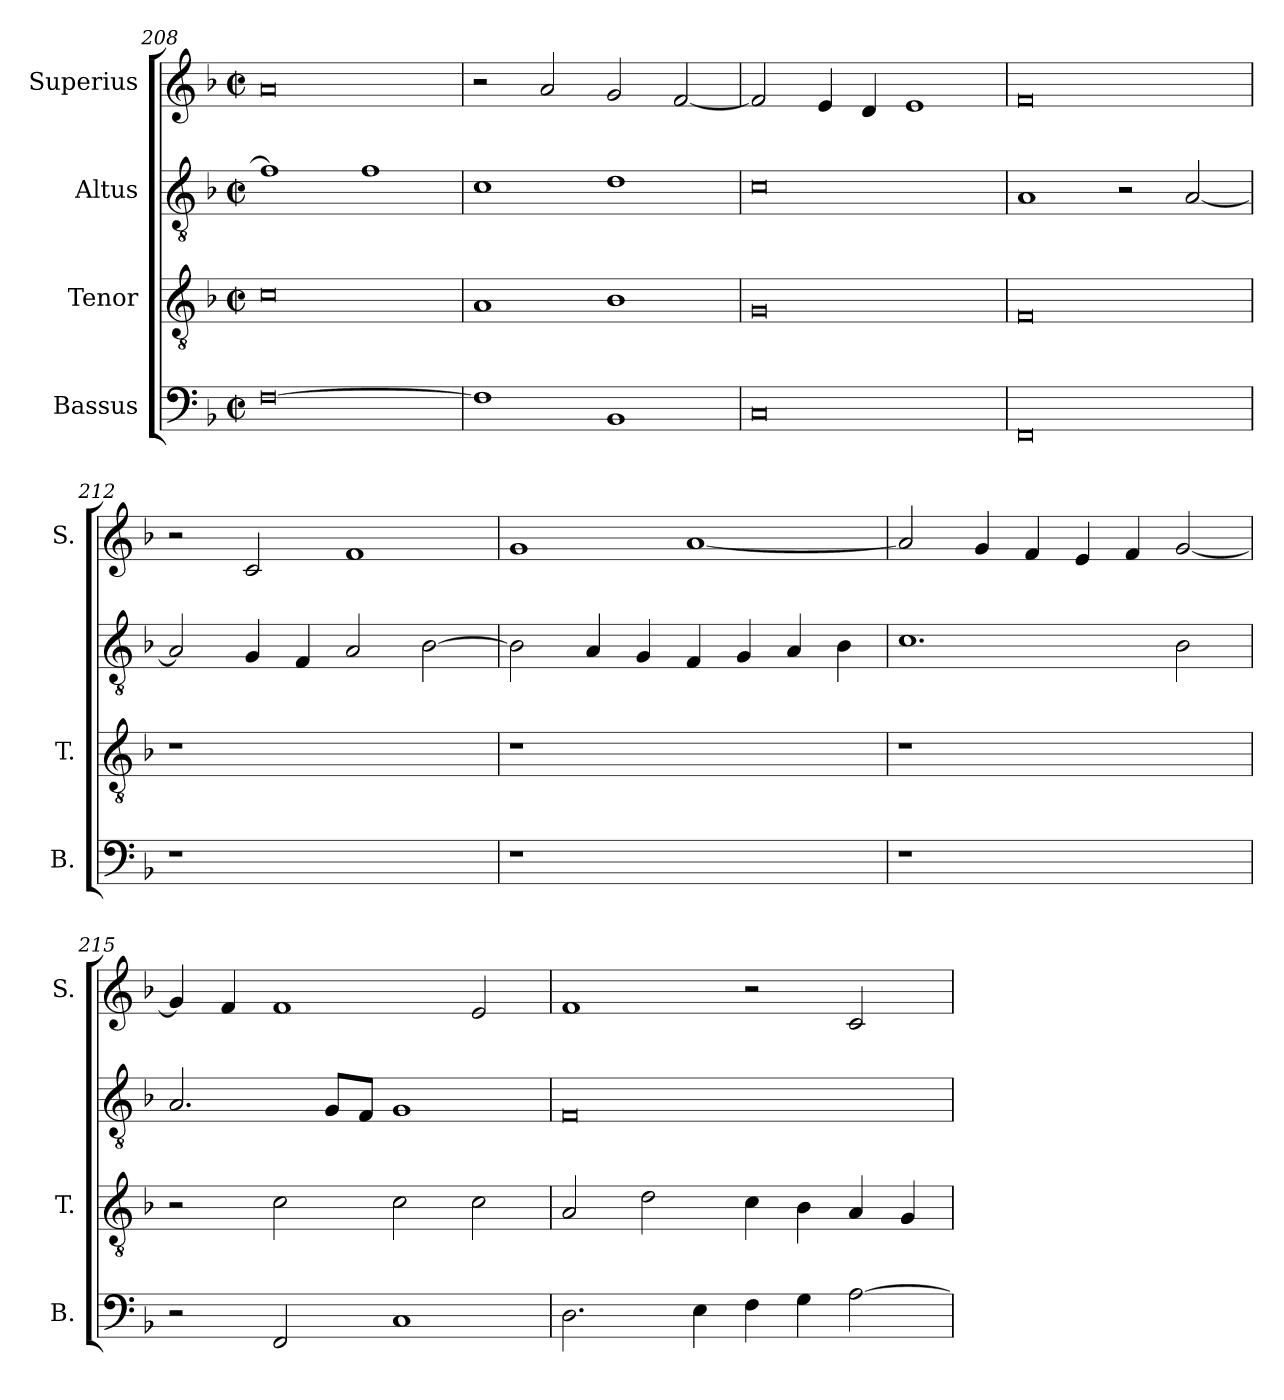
**kern	**kern	**kern	**kern
*part4	*part3	*part2	*part1
*staff4	*staff3	*staff2	*staff1
*I"Bassus	*I"Tenor	*I"Altus	*I"Superius
*I'B.	*I'T.	*	*I'S.
*clefF4	*clefGv2	*clefGv2	*clefG2
*	*ITrd7c12	*ITrd7c12	*
*k[b-]	*k[b-]	*k[b-]	*k[b-]
*F:	*F:	*F:	*F:
*M2/2	*M2/2	*M2/2	*M2/2
*met(c|)	*met(c|)	*met(c|)	*met(c|)
=208	=208	=208	=208
[>0Fi	0Ci	1Fi]	0ai
.	.	1Fi	.
=209	=209	=209	=209
1Fi]	1AAi	1Ci	2r
.	.	.	2ai/
1BB-i	1BB-i	1Di	2gi/
.	.	.	[<2fi/
=210	=210	=210	=210
0Ci	0GGi	0Ci	2fi/]
.	.	.	4ei/
.	.	.	4di/
.	.	.	1ei
=211	=211	=211	=211
0FFi	0FFi	1AAi	0fi
.	.	2r	.
.	.	[<2AAi/	.
!!LO:LB:g=z
=212	=212	=212	=212
!LO:N:vis=1	!LO:N:vis=1	!	!
1r	1r	2AAi/]	2r
.	.	4GGi/	2ci/
.	.	4FFi/	.
1ryy	1ryy	2AAi/	1fi
.	.	[>2BB-i\	.
=213	=213	=213	=213
!LO:N:vis=1	!LO:N:vis=1	!	!
1r	1r	2BB-i\]	1gi
.	.	4AAi/	.
.	.	4GGi/	.
1ryy	1ryy	4FFi/	[<1ai
.	.	4GGi/	.
.	.	4AAi/	.
.	.	4BB-i\	.
=214	=214	=214	=214
!LO:N:vis=1	!LO:N:vis=1	!	!
1r	1r	1.Ci	2ai/]
.	.	.	4gi/
.	.	.	4fi/
1ryy	1ryy	.	4ei/
.	.	.	4fi/
.	.	2BB-i\	[<2gi/
=215	=215	=215	=215
2r	2r	2.AAi/	4gi/]
.	.	.	4fi/
2FFi/	2Ci\	.	1fi
.	.	8GGi/L	.
.	.	8FFi/J	.
1Ci	2Ci\	1GGi	.
.	2Ci\	.	2ei/
!!LO:PB:g=z
=216	=216	=216	=216
2.Di\	2AAi/	0FFi	1fi
.	2Di\	.	.
4Ei\	.	.	.
4Fi\	4Ci\	.	2r
4Gi\	4BB-i\	.	.
[>2Ai\	4AAi/	.	2ci/
.	4GGi/	.	.
=	=	=	=
*-	*-	*-	*-
